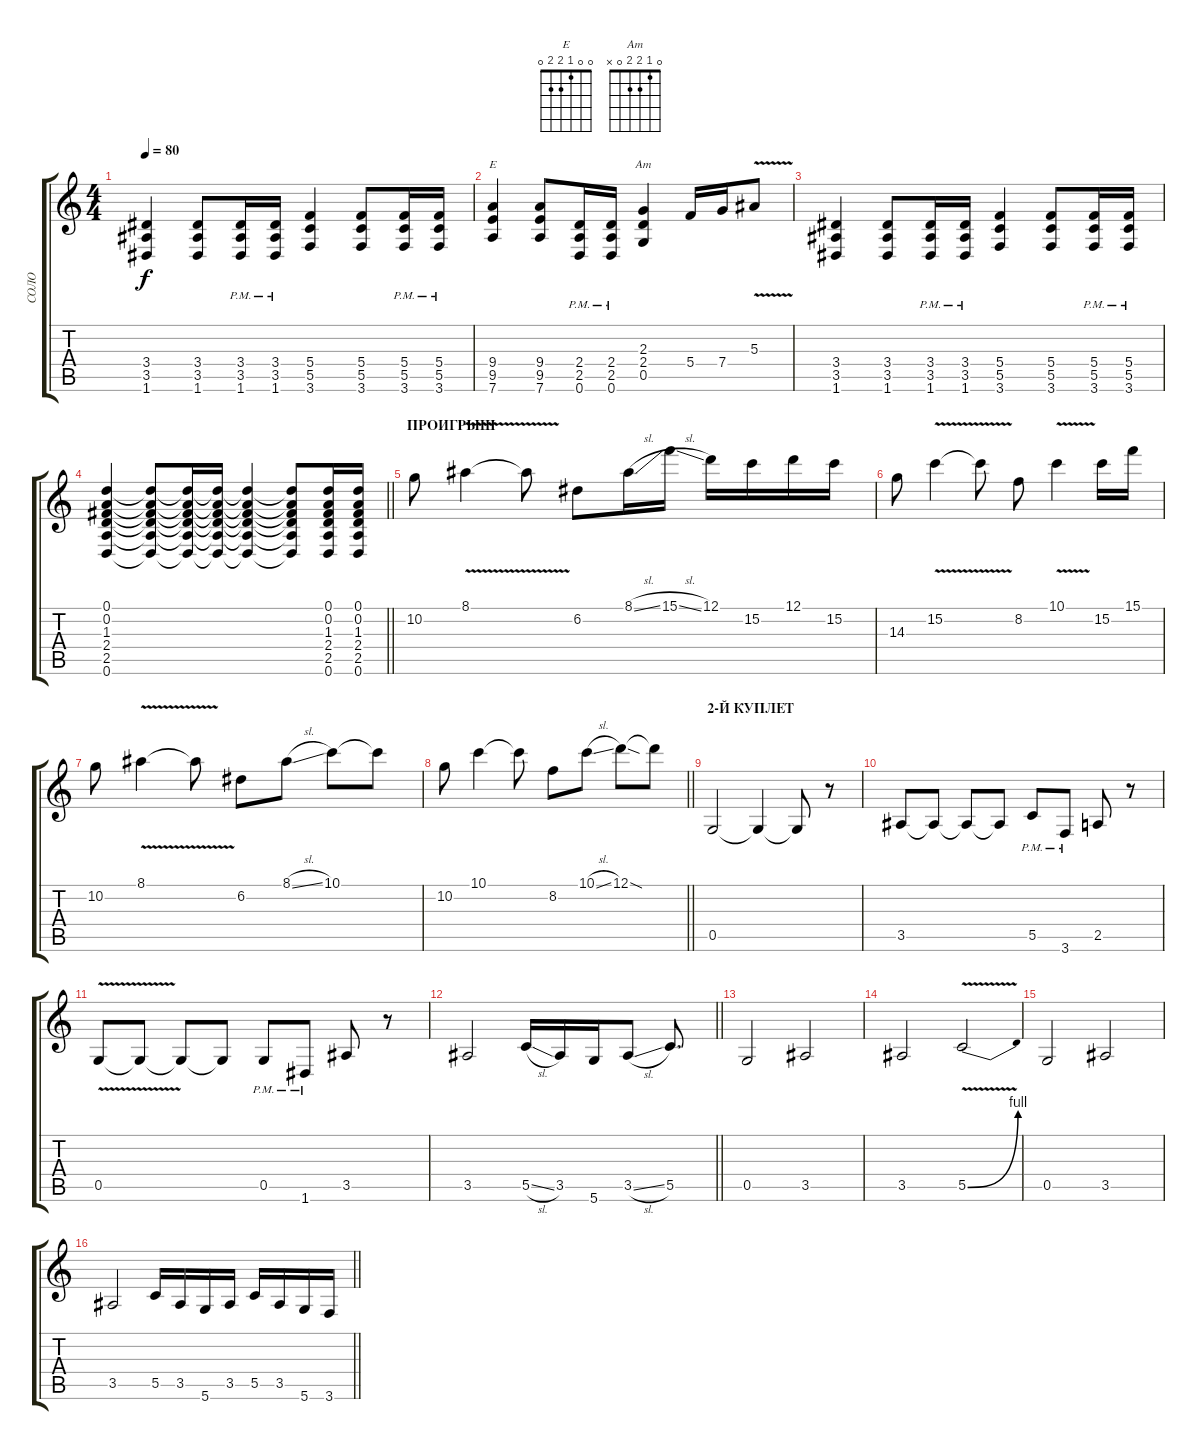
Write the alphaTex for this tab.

\track ("СОЛО" "СОЛО") {instrument acousticguitarsteel}
\staff {score tabs}
\tuning (D4 A3 F3 C3 G2 D2) {hide}
\chord ("E" 0 0 1 2 2 0)
\chord ("Am" 0 1 2 2 0 x)
\ts (4 4)
\tempo 80
\clef g2
\ks c
(3.4 3.5 1.6).4{dy f instrument distortionguitar} (3.4 3.5 1.6).8 (3.4{pm} 3.5{pm} 1.6{pm}).16 (3.4{pm} 3.5{pm} 1.6{pm}).16 (5.4 5.5 3.6).4 (5.4 5.5 3.6).8 (5.4{pm} 5.5{pm} 3.6{pm}).16 (5.4{pm} 5.5{pm} 3.6{pm}).16 |
(9.4 9.5 7.6).4{ch "E"} (9.4 9.5 7.6).8 (2.4{pm} 2.5{pm} 0.6{pm}).16 (2.4{pm} 2.5{pm} 0.6{pm}).16 (2.3 2.4 0.5).4{ch "Am"} 5.4.16 7.4.16 5.3{v}.8 |
(3.4 3.5 1.6).4 (3.4 3.5 1.6).8 (3.4{pm} 3.5{pm} 1.6{pm}).16 (3.4{pm} 3.5{pm} 1.6{pm}).16 (5.4 5.5 3.6).4 (5.4 5.5 3.6).8 (5.4{pm} 5.5{pm} 3.6{pm}).16 (5.4{pm} 5.5{pm} 3.6{pm}).16 |
\barLineRight lightlight
(0.1 0.2 1.3 2.4 2.5 0.6).4 (0.1{t} 0.2{t} 1.3{t} 2.4{t} 2.5{t} 0.6{t}).8 (0.1{t} 0.2{t} 1.3{t} 2.4{t} 2.5{t} 0.6{t}).16 (0.1{t} 0.2{t} 1.3{t} 2.4{t} 2.5{t} 0.6{t}).16 (0.1{t} 0.2{t} 1.3{t} 2.4{t} 2.5{t} 0.6{t}).4 (0.1{t} 0.2{t} 1.3{t} 2.4{t} 2.5{t} 0.6{t}).8 (0.1 0.2 1.3 2.4 2.5 0.6).16 (0.1 0.2 1.3 2.4 2.5 0.6).16 |
\section ("" "ПРОИГРЫШ")
10.2.8 8.1{v}.4 8.1{t}.8 6.2.8 8.1{sl}.16 15.1{sl}.16 12.1.16 15.2.16 12.1.16 15.2.16 |
14.3.8 15.2{v}.4 15.2{t}.8 8.2.8 10.1{v}.4 15.2.16 15.1.16 |
10.2.8 8.1{v}.4 8.1{t}.8 6.2.8 8.1{sl}.8 10.1.8 10.1{t}.8 |
\barLineRight lightlight
10.2.8 10.1.4 10.1{t}.8 8.2.8 10.1{sl}.8 12.1{sod}.8 12.1{t}.8 |
\section ("" "2-Й КУПЛЕТ")
0.5.2{instrument distortionguitar} 0.5{t}.4 0.5{t}.8 r.8 |
3.5.8 3.5{t}.8 3.5{t}.8 3.5{t}.8 5.5{pm}.8 3.6{pm}.8 2.5.8 r.8 |
0.5{v}.8 0.5{t}.8 0.5{t}.8 0.5{t}.8 0.5{pm}.8 1.6{pm}.8 3.5.8 r.8 |
\barLineRight lightlight
3.5.2 5.5{sl}.16 3.5.16 5.6.16 3.5{sl}.8 5.5.8{d} |
\section ("" "")
0.5.2 3.5.2 |
3.5.2 5.5{be (bend 0 0 60 4) v}.2 |
0.5.2 3.5.2 |
\barLineRight lightlight
3.5.2 5.5.16 3.5.16 5.6.16 3.5.16 5.5.16 3.5.16 5.6.16 3.6.16
